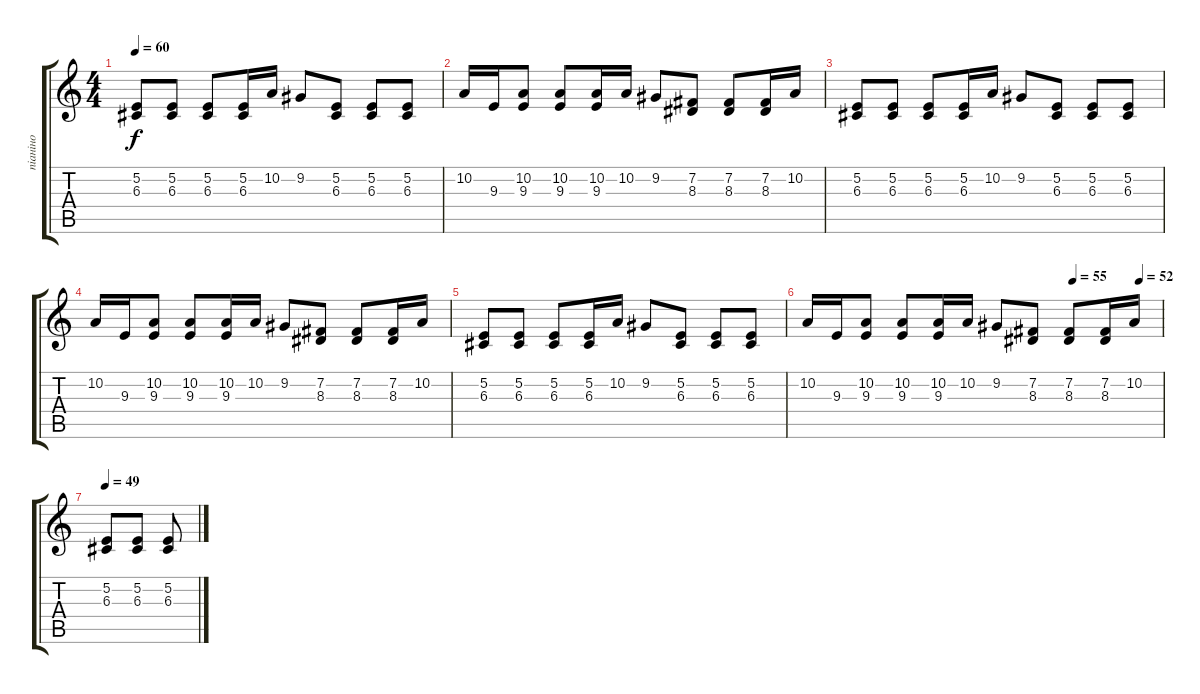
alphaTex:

\track ("піаніно" "піаніно") {instrument brightacousticpiano}
\staff {score tabs}
\tuning (E4 B3 G3 D3 A2 E2) {hide}
\ts (4 4)
\tempo 60
\clef g2
\ks c
(5.2 6.3).8{dy f} (5.2 6.3).8 (5.2 6.3).8 (5.2 6.3).16 10.2.16 9.2.8 (5.2 6.3).8 (5.2 6.3).8 (5.2 6.3).8 |
10.2.16 9.3.16 (10.2 9.3).8 (10.2 9.3).8 (10.2 9.3).16 10.2.16 9.2.8 (7.2 8.3).8 (7.2 8.3).8 (7.2 8.3).16 10.2.16 |
(5.2 6.3).8 (5.2 6.3).8 (5.2 6.3).8 (5.2 6.3).16 10.2.16 9.2.8 (5.2 6.3).8 (5.2 6.3).8 (5.2 6.3).8 |
10.2.16{volume 10} 9.3.16 (10.2 9.3).8 (10.2 9.3).8 (10.2 9.3).16 10.2.16 9.2.8 (7.2 8.3).8 (7.2 8.3).8 (7.2 8.3).16 10.2.16 |
(5.2 6.3).8 (5.2 6.3).8 (5.2 6.3).8 (5.2 6.3).16 10.2.16 9.2.8 (5.2 6.3).8 (5.2 6.3).8 (5.2 6.3).8 |
\tempo (55 0.75)
\tempo (52 0.9375)
10.2.16 9.3.16 (10.2 9.3).8 (10.2 9.3).8 (10.2 9.3).16 10.2.16 9.2.8 (7.2 8.3).8 (7.2 8.3).8 (7.2 8.3).16 10.2.16 |
\tempo 49
(5.2 6.3).8 (5.2 6.3).8 (5.2 6.3).8
